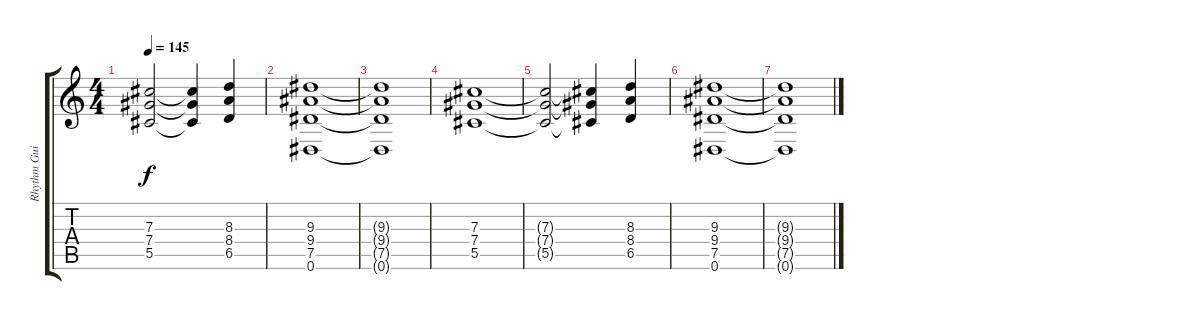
\track ("Rhythm Guitar" "Rhythm Gui") {instrument distortionguitar}
\staff {score tabs}
\tuning (Eb4 Bb3 Gb3 Db3 Ab2 Eb2) {hide}
\ts (4 4)
\tempo 145
\clef g2
\ks c
(7.3{t} 7.4{t} 5.5{t}).2{dy f} (7.3{t} 7.4{t} 5.5{t}).4 (8.3 8.4 6.5).4 |
(9.3 9.4 7.5 0.6).1 |
(9.3{t} 9.4{t} 7.5{t} 0.6{t}).1 |
(7.3 7.4 5.5).1 |
(7.3{t} 7.4{t} 5.5{t}).2 (7.3{t} 7.4{t} 5.5{t}).4 (8.3 8.4 6.5).4 |
(9.3 9.4 7.5 0.6).1 |
(9.3{t} 9.4{t} 7.5{t} 0.6{t}).1
